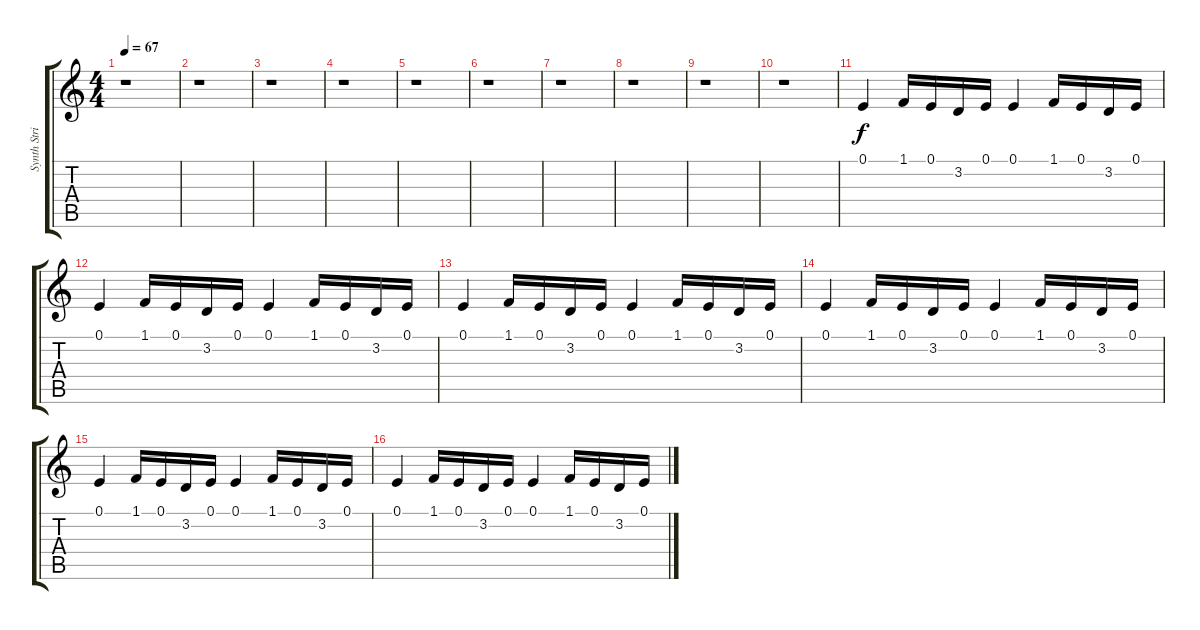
\track ("Synth String" "Synth Stri") {instrument synthstrings1}
\staff {score tabs}
\tuning (E4 B3 G3 D3 A2 E2) {hide}
\ts (4 4)
\tempo 67
\clef g2
\ks c
r.1{dy f} |
r.1 |
r.1 |
r.1 |
r.1 |
r.1 |
r.1 |
r.1 |
r.1 |
r.1 |
0.1.4 1.1.16 0.1.16 3.2.16 0.1.16 0.1.4 1.1.16 0.1.16 3.2.16 0.1.16 |
0.1.4 1.1.16 0.1.16 3.2.16 0.1.16 0.1.4 1.1.16 0.1.16 3.2.16 0.1.16 |
0.1.4 1.1.16 0.1.16 3.2.16 0.1.16 0.1.4 1.1.16 0.1.16 3.2.16 0.1.16 |
0.1.4 1.1.16 0.1.16 3.2.16 0.1.16 0.1.4 1.1.16 0.1.16 3.2.16 0.1.16 |
0.1.4 1.1.16 0.1.16 3.2.16 0.1.16 0.1.4 1.1.16 0.1.16 3.2.16 0.1.16 |
0.1.4 1.1.16 0.1.16 3.2.16 0.1.16 0.1.4 1.1.16 0.1.16 3.2.16 0.1.16
